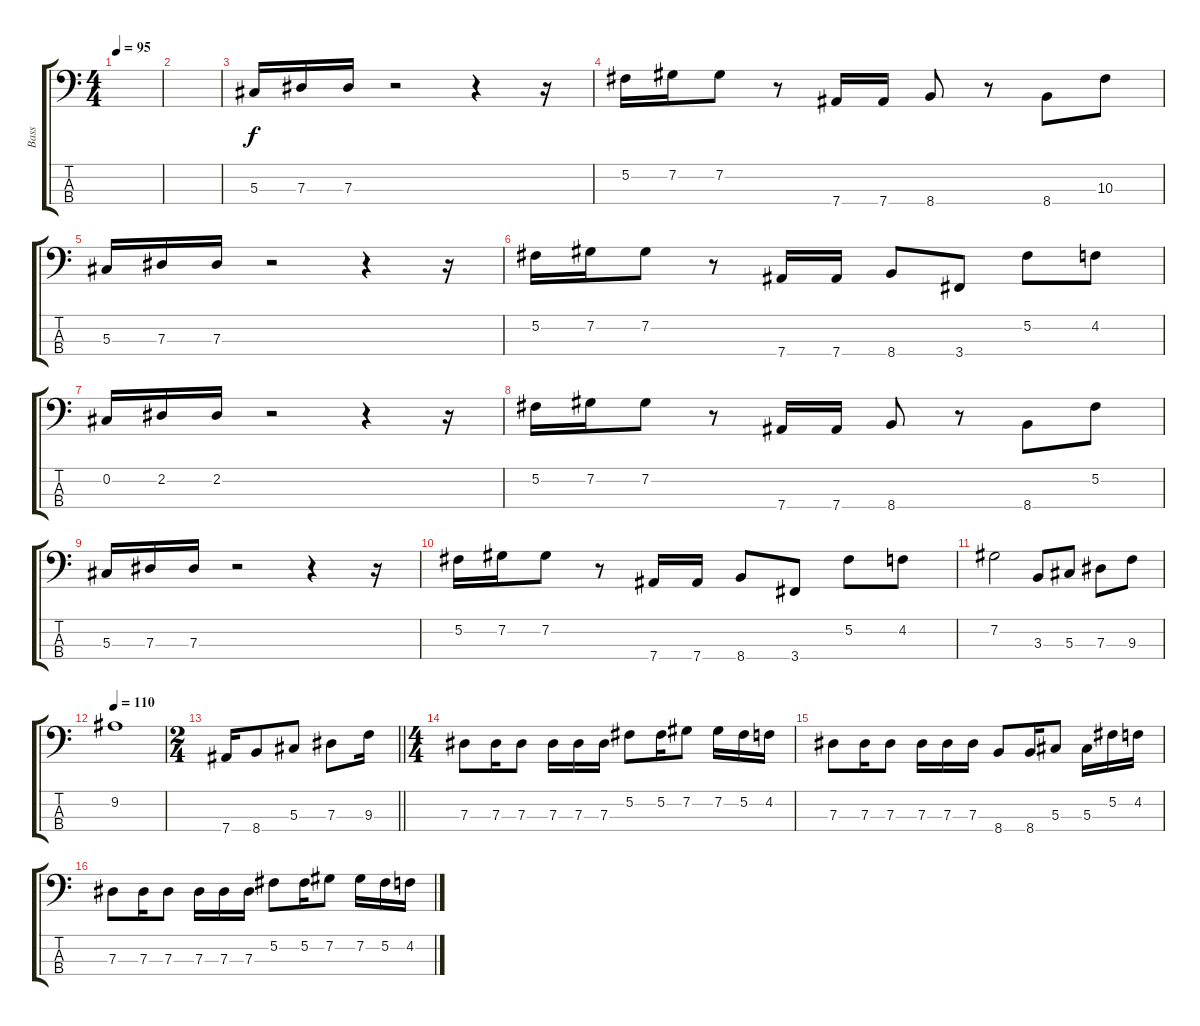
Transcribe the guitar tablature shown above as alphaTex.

\track ("Bass" "Bass") {instrument electricbassfinger}
\staff {score tabs}
\tuning (Gb2 Db2 Ab1 Eb1) {hide}
\ts (4 4)
\tempo 95
\clef f4
\ks c
|
|
5.3.16{volume 13} 7.3.16 7.3.16 r.2 r.4 r.16 |
5.2.16 7.2.16 7.2.8 r.8 7.4.16 7.4.16 8.4.8 r.8 8.4.8 10.3.8 |
5.3.16{volume 13} 7.3.16 7.3.16 r.2 r.4 r.16 |
5.2.16 7.2.16 7.2.8 r.8 7.4.16 7.4.16 8.4.8 3.4.8 5.2.8 4.2.8 |
0.2.16{volume 13} 2.2.16 2.2.16 r.2 r.4 r.16 |
5.2.16 7.2.16 7.2.8 r.8 7.4.16 7.4.16 8.4.8 r.8 8.4.8 5.2.8 |
5.3.16{volume 13} 7.3.16 7.3.16 r.2 r.4 r.16 |
5.2.16 7.2.16 7.2.8 r.8 7.4.16 7.4.16 8.4.8 3.4.8 5.2.8 4.2.8 |
7.2.2 3.3.8 5.3.8 7.3.8 9.3.8 |
\tempo 110
9.2.1 |
\ts (2 4)
\barLineRight lightlight
7.4.16 8.4.8 5.3.8 7.3.8 9.3.16 |
\ts (4 4)
7.3.8 7.3.16 7.3.8 7.3.16 7.3.16 7.3.16 5.2.8 5.2.16 7.2.8 7.2.16 5.2.16 4.2.16 |
7.3.8 7.3.16 7.3.8 7.3.16 7.3.16 7.3.16 8.4.8 8.4.16 5.3.8 5.3.16 5.2.16 4.2.16 |
7.3.8 7.3.16 7.3.8 7.3.16 7.3.16 7.3.16 5.2.8 5.2.16 7.2.8 7.2.16 5.2.16 4.2.16
